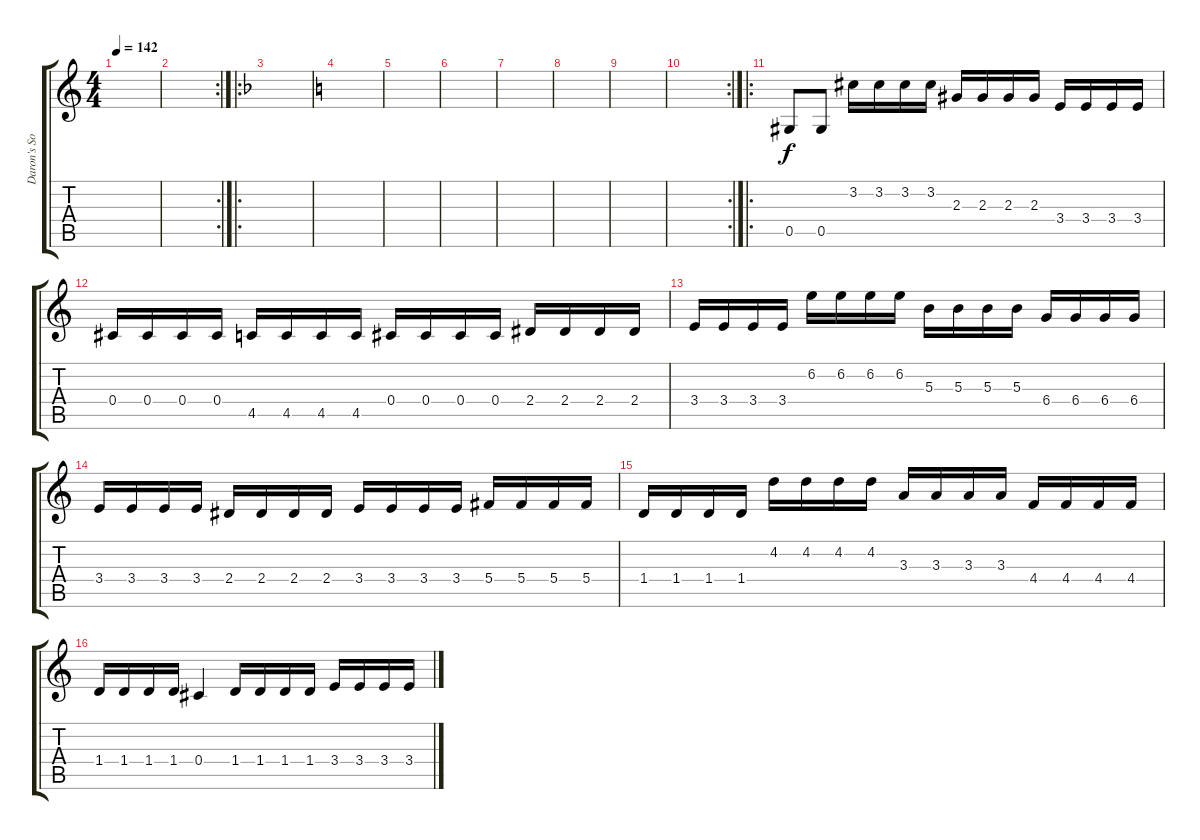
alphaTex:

\track ("Daron's Solo" "Daron's So") {instrument overdrivenguitar}
\staff {score tabs}
\tuning (Eb4 Bb3 Gb3 Db3 Ab2 Db2) {hide}
\ts (4 4)
\tempo 142
\clef g2
\ks c
|
\rc 2
|
\ro
\ks f
|
\ks c
|
|
|
|
|
|
\rc 2
|
\ro
0.5.8 0.5.8 3.2.16 3.2.16 3.2.16 3.2.16 2.3.16 2.3.16 2.3.16 2.3.16 3.4.16 3.4.16 3.4.16 3.4.16 |
0.4.16 0.4.16 0.4.16 0.4.16 4.5.16 4.5.16 4.5.16 4.5.16 0.4.16 0.4.16 0.4.16 0.4.16 2.4.16 2.4.16 2.4.16 2.4.16 |
3.4.16 3.4.16 3.4.16 3.4.16 6.2.16 6.2.16 6.2.16 6.2.16 5.3.16 5.3.16 5.3.16 5.3.16 6.4.16 6.4.16 6.4.16 6.4.16 |
3.4.16 3.4.16 3.4.16 3.4.16 2.4.16 2.4.16 2.4.16 2.4.16 3.4.16 3.4.16 3.4.16 3.4.16 5.4.16 5.4.16 5.4.16 5.4.16 |
1.4.16 1.4.16 1.4.16 1.4.16 4.2.16 4.2.16 4.2.16 4.2.16 3.3.16 3.3.16 3.3.16 3.3.16 4.4.16 4.4.16 4.4.16 4.4.16 |
1.4.16 1.4.16 1.4.16 1.4.16 0.4.4 1.4.16 1.4.16 1.4.16 1.4.16 3.4.16 3.4.16 3.4.16 3.4.16
